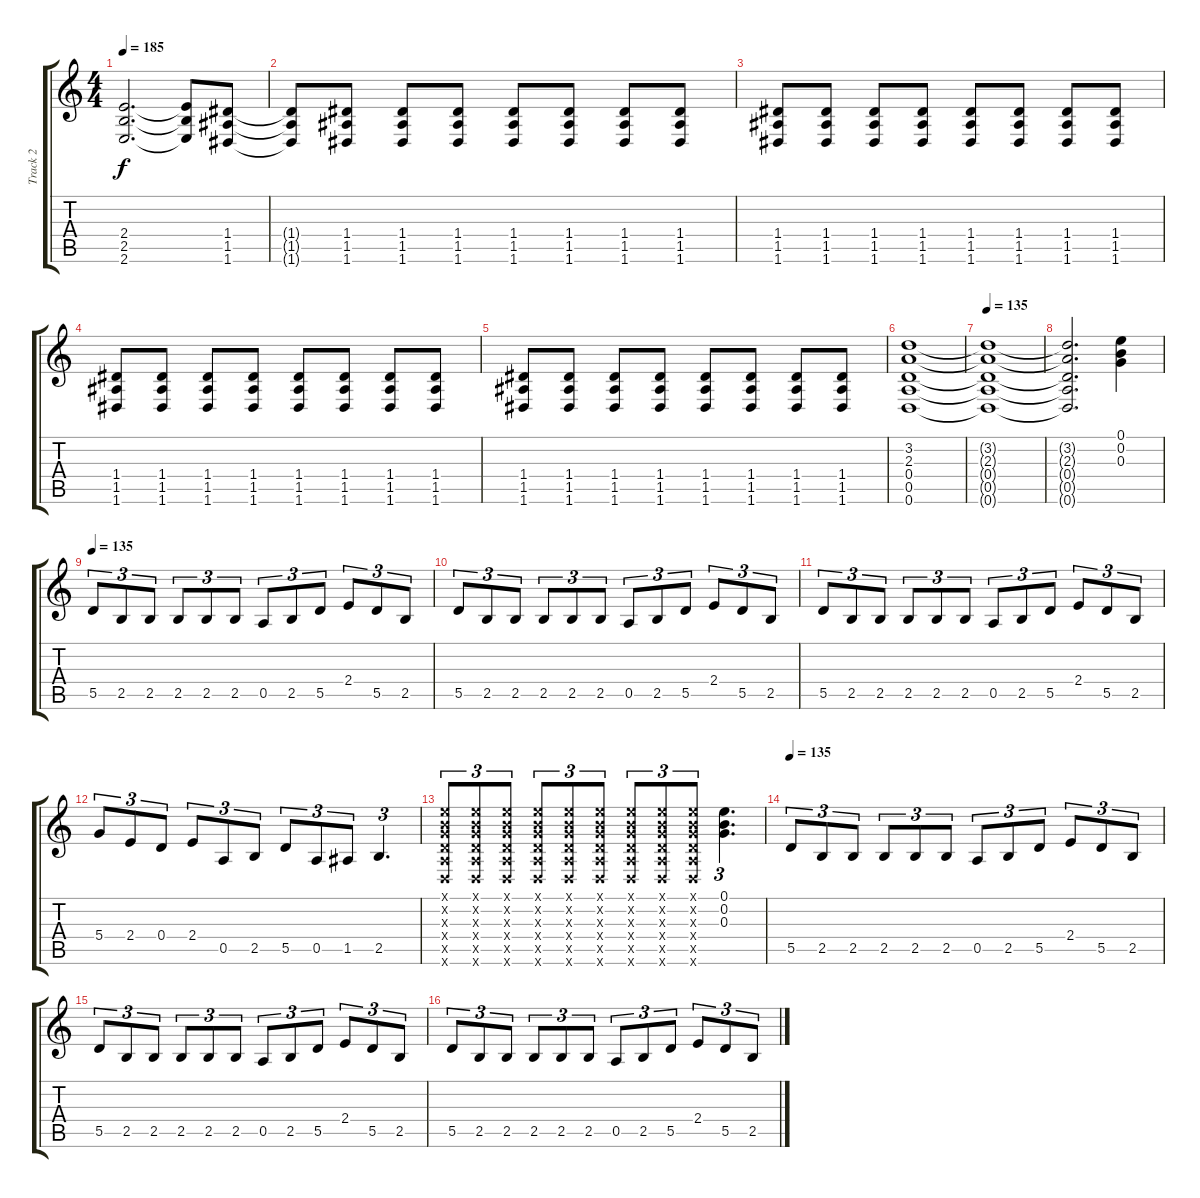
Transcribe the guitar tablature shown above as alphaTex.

\track ("Track 2" "Track 2") {instrument distortionguitar}
\staff {score tabs}
\tuning (E4 B3 G3 D3 A2 D2) {hide}
\ts (4 4)
\tempo 185
\clef g2
\ks c
(2.4{t} 2.5{t} 2.6{t}).2{d dy f} (2.4{t} 2.5{t} 2.6{t}).8 (1.4 1.5 1.6).8 |
(1.4{t} 1.5{t} 1.6{t}).8 (1.4 1.5 1.6).8 (1.4 1.5 1.6).8 (1.4 1.5 1.6).8 (1.4 1.5 1.6).8 (1.4 1.5 1.6).8 (1.4 1.5 1.6).8 (1.4 1.5 1.6).8 |
(1.4 1.5 1.6).8 (1.4 1.5 1.6).8 (1.4 1.5 1.6).8 (1.4 1.5 1.6).8 (1.4 1.5 1.6).8 (1.4 1.5 1.6).8 (1.4 1.5 1.6).8 (1.4 1.5 1.6).8 |
(1.4 1.5 1.6).8 (1.4 1.5 1.6).8 (1.4 1.5 1.6).8 (1.4 1.5 1.6).8 (1.4 1.5 1.6).8 (1.4 1.5 1.6).8 (1.4 1.5 1.6).8 (1.4 1.5 1.6).8 |
(1.4 1.5 1.6).8 (1.4 1.5 1.6).8 (1.4 1.5 1.6).8 (1.4 1.5 1.6).8 (1.4 1.5 1.6).8 (1.4 1.5 1.6).8 (1.4 1.5 1.6).8 (1.4 1.5 1.6).8 |
(3.2 2.3 0.4 0.5 0.6).1 |
\tempo 135
(3.2{t} 2.3{t} 0.4{t} 0.5{t} 0.6{t}).1 |
(3.2{t} 2.3{t} 0.4{t} 0.5{t} 0.6{t}).2{d} (0.1 0.2 0.3).4 |
\tempo 135
5.5.8{tu (3 2)} 2.5.8{tu (3 2)} 2.5.8{tu (3 2)} 2.5.8{tu (3 2)} 2.5.8{tu (3 2)} 2.5.8{tu (3 2)} 0.5.8{tu (3 2)} 2.5.8{tu (3 2)} 5.5.8{tu (3 2)} 2.4.8{tu (3 2)} 5.5.8{tu (3 2)} 2.5.8{tu (3 2)} |
5.5.8{tu (3 2)} 2.5.8{tu (3 2)} 2.5.8{tu (3 2)} 2.5.8{tu (3 2)} 2.5.8{tu (3 2)} 2.5.8{tu (3 2)} 0.5.8{tu (3 2)} 2.5.8{tu (3 2)} 5.5.8{tu (3 2)} 2.4.8{tu (3 2)} 5.5.8{tu (3 2)} 2.5.8{tu (3 2)} |
5.5.8{tu (3 2)} 2.5.8{tu (3 2)} 2.5.8{tu (3 2)} 2.5.8{tu (3 2)} 2.5.8{tu (3 2)} 2.5.8{tu (3 2)} 0.5.8{tu (3 2)} 2.5.8{tu (3 2)} 5.5.8{tu (3 2)} 2.4.8{tu (3 2)} 5.5.8{tu (3 2)} 2.5.8{tu (3 2)} |
5.4.8{tu (3 2)} 2.4.8{tu (3 2)} 0.4.8{tu (3 2)} 2.4.8{tu (3 2)} 0.5.8{tu (3 2)} 2.5.8{tu (3 2)} 5.5.8{tu (3 2)} 0.5.8{tu (3 2)} 1.5.8{tu (3 2)} 2.5.4{d tu (3 2)} |
(0.1{x} 0.2{x} 0.3{x} 0.4{x} 0.5{x} 0.6{x}).8{tu (3 2)} (0.1{x} 0.2{x} 0.3{x} 0.4{x} 0.5{x} 0.6{x}).8{tu (3 2)} (0.1{x} 0.2{x} 0.3{x} 0.4{x} 0.5{x} 0.6{x}).8{tu (3 2)} (0.1{x} 0.2{x} 0.3{x} 0.4{x} 0.5{x} 0.6{x}).8{tu (3 2)} (0.1{x} 0.2{x} 0.3{x} 0.4{x} 0.5{x} 0.6{x}).8{tu (3 2)} (0.1{x} 0.2{x} 0.3{x} 0.4{x} 0.5{x} 0.6{x}).8{tu (3 2)} (0.1{x} 0.2{x} 0.3{x} 0.4{x} 0.5{x} 0.6{x}).8{tu (3 2)} (0.1{x} 0.2{x} 0.3{x} 0.4{x} 0.5{x} 0.6{x}).8{tu (3 2)} (0.1{x} 0.2{x} 0.3{x} 0.4{x} 0.5{x} 0.6{x}).8{tu (3 2)} (0.1 0.2 0.3).4{d tu (3 2)} |
\tempo 135
5.5.8{tu (3 2)} 2.5.8{tu (3 2)} 2.5.8{tu (3 2)} 2.5.8{tu (3 2)} 2.5.8{tu (3 2)} 2.5.8{tu (3 2)} 0.5.8{tu (3 2)} 2.5.8{tu (3 2)} 5.5.8{tu (3 2)} 2.4.8{tu (3 2)} 5.5.8{tu (3 2)} 2.5.8{tu (3 2)} |
5.5.8{tu (3 2)} 2.5.8{tu (3 2)} 2.5.8{tu (3 2)} 2.5.8{tu (3 2)} 2.5.8{tu (3 2)} 2.5.8{tu (3 2)} 0.5.8{tu (3 2)} 2.5.8{tu (3 2)} 5.5.8{tu (3 2)} 2.4.8{tu (3 2)} 5.5.8{tu (3 2)} 2.5.8{tu (3 2)} |
5.5.8{tu (3 2)} 2.5.8{tu (3 2)} 2.5.8{tu (3 2)} 2.5.8{tu (3 2)} 2.5.8{tu (3 2)} 2.5.8{tu (3 2)} 0.5.8{tu (3 2)} 2.5.8{tu (3 2)} 5.5.8{tu (3 2)} 2.4.8{tu (3 2)} 5.5.8{tu (3 2)} 2.5.8{tu (3 2)}
